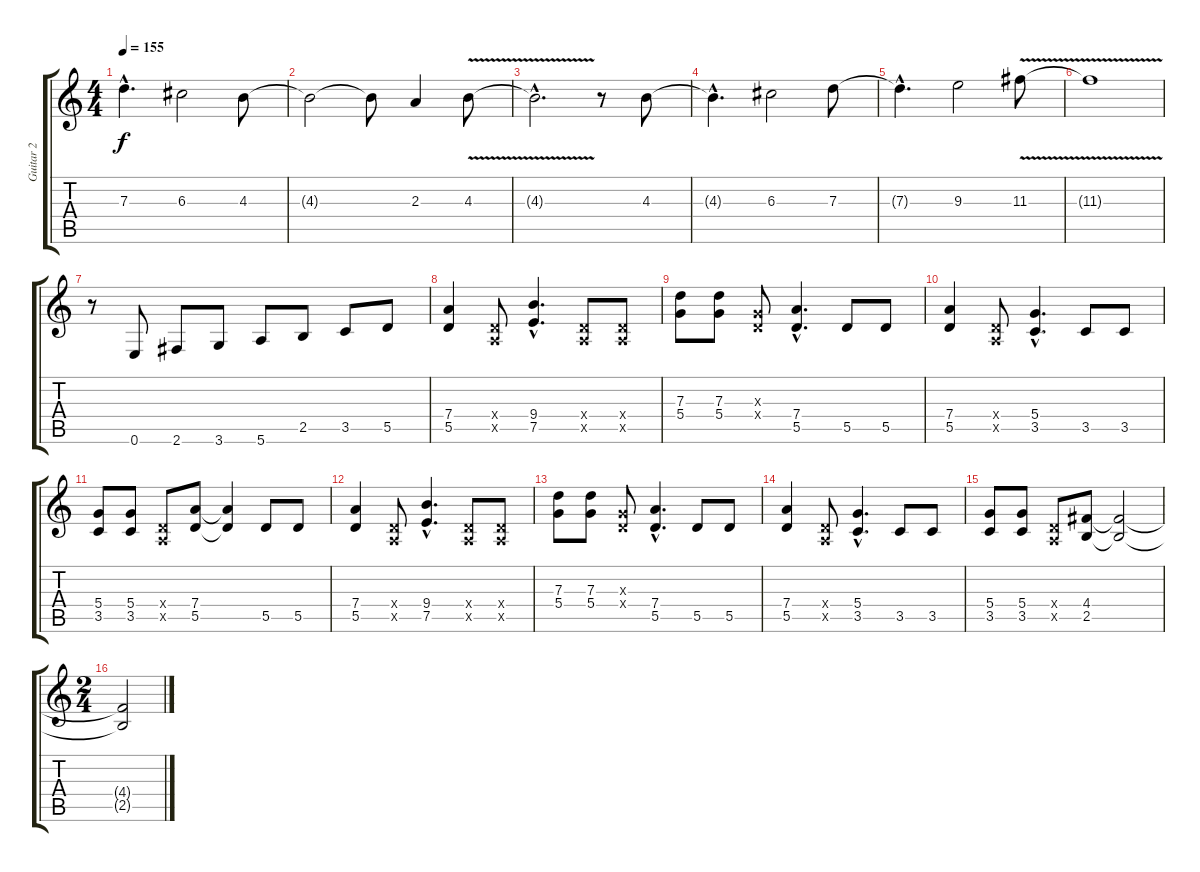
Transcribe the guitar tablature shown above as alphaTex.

\track ("Guitar 2" "Guitar 2") {instrument overdrivenguitar}
\staff {score tabs}
\tuning (E4 B3 G3 D3 A2 E2) {hide}
\ts (4 4)
\tempo 155
\clef g2
\ks c
7.3{hac t}.4{d dy f} 6.3.2 4.3.8 |
4.3{t}.2 4.3{t}.8 2.3.4 4.3{v}.8 |
4.3{hac t}.2{d} r.8 4.3.8 |
4.3{hac t}.4{d} 6.3.2 7.3.8 |
7.3{hac t}.4{d} 9.3.2 11.3{v}.8 |
11.3{t}.1 |
r.8 0.6.8 2.6.8 3.6.8 5.6.8 2.5.8 3.5.8 5.5.8 |
(7.4 5.5).4 (0.4{x} 0.5{x}).8 (9.4{hac} 7.5{hac}).4{d} (0.4{x} 0.5{x}).8 (0.4{x} 0.5{x}).8 |
(7.3 5.4).8 (7.3 5.4).8 (0.3{x} 0.4{x}).8 (7.4{hac} 5.5{hac}).4{d} 5.5.8 5.5.8 |
(7.4 5.5).4 (0.4{x} 0.5{x}).8 (5.4{hac} 3.5{hac}).4{d} 3.5.8 3.5.8 |
(5.4 3.5).8 (5.4 3.5).8 (0.4{x} 0.5{x}).8 (7.4 5.5).8 (7.4{t} 5.5{t}).4 5.5.8 5.5.8 |
(7.4 5.5).4 (0.4{x} 0.5{x}).8 (9.4{hac} 7.5{hac}).4{d} (0.4{x} 0.5{x}).8 (0.4{x} 0.5{x}).8 |
(7.3 5.4).8 (7.3 5.4).8 (0.3{x} 0.4{x}).8 (7.4{hac} 5.5{hac}).4{d} 5.5.8 5.5.8 |
(7.4 5.5).4 (0.4{x} 0.5{x}).8 (5.4{hac} 3.5{hac}).4{d} 3.5.8 3.5.8 |
(5.4 3.5).8 (5.4 3.5).8 (0.4{x} 0.5{x}).8 (4.4 2.5).8 (4.4{t} 2.5{t}).2 |
\ts (2 4)
(4.4{t} 2.5{t}).2
